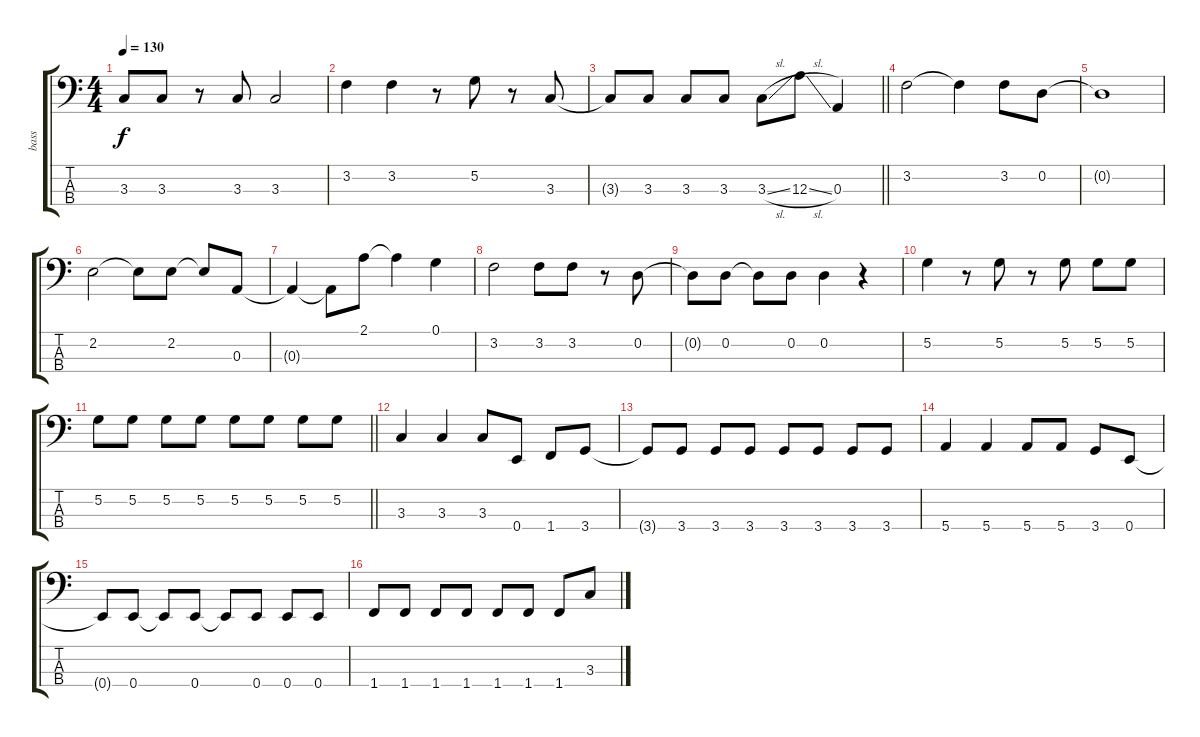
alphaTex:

\track ("bass" "bass") {instrument electricbassfinger}
\staff {score tabs}
\tuning (G2 D2 A1 E1) {hide}
\ts (4 4)
\tempo 130
\clef f4
\ks c
3.3{t}.8{dy f} 3.3.8 r.8 3.3.8 3.3.2 |
3.2.4 3.2.4 r.8 5.2.8 r.8 3.3.8 |
\barLineRight lightlight
3.3{t}.8 3.3.8 3.3.8 3.3.8 3.3{sl}.8 12.3{sl}.8 0.3.4 |
3.2.2 3.2{t}.4 3.2.8 0.2.8 |
0.2{t}.1 |
2.2.2 2.2{t}.8 2.2.8 2.2{t}.8 0.3.8 |
0.3{t}.4 0.3{t}.8 2.1.8 2.1{t}.4 0.1.4 |
3.2.2 3.2.8 3.2.8 r.8 0.2.8{txt ""} |
0.2{t}.8 0.2.8 0.2{t}.8 0.2.8 0.2.4 r.4 |
5.2.4 r.8 5.2.8 r.8 5.2.8 5.2.8 5.2.8 |
\barLineRight lightlight
5.2.8 5.2.8 5.2.8 5.2.8 5.2.8 5.2.8 5.2.8 5.2.8 |
3.3.4 3.3.4 3.3.8 0.4.8 1.4.8 3.4.8 |
3.4{t}.8 3.4.8 3.4.8 3.4.8 3.4.8 3.4.8 3.4.8 3.4.8 |
5.4.4 5.4.4 5.4.8 5.4.8 3.4.8 0.4.8 |
0.4{t}.8 0.4.8 0.4{t}.8 0.4.8 0.4{t}.8 0.4.8 0.4.8 0.4.8 |
1.4.8 1.4.8 1.4.8 1.4.8 1.4.8 1.4.8 1.4.8 3.3.8
